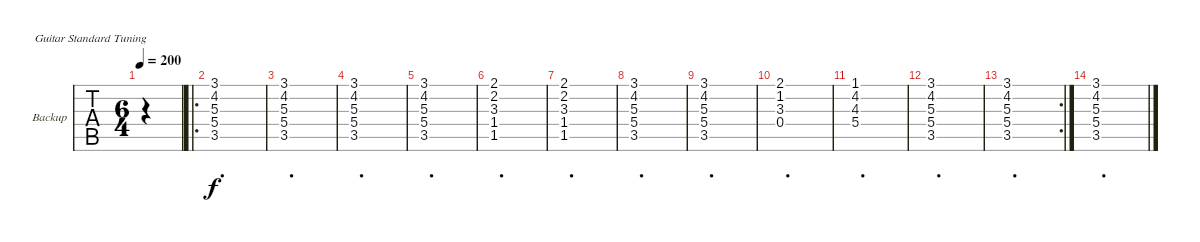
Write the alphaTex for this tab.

\defaultSystemsLayout 4
\bracketExtendMode groupsimilarinstruments
\firstSystemTrackNameOrientation horizontal
\otherSystemsTrackNameOrientation horizontal
\track ("Backup" "Backup") {instrument acousticguitarsteel}
\staff {tabs}
\tuning (E4 B3 G3 D3 A2 E2)
\ts (6 4)
\tempo 200
\clef g2
\ks eb
|
\ro
(5.4 5.3 4.2 3.1 3.5).1{d} |
(5.4 5.3 4.2 3.1 3.5).1{d} |
(5.4 5.3 4.2 3.1 3.5).1{d} |
(5.4 5.3 4.2 3.1 3.5).1{d} |
(2.1 2.2 3.3 1.4 1.5).1{d} |
(2.1 2.2 3.3 1.4 1.5).1{d} |
(5.4 5.3 4.2 3.1 3.5).1{d} |
(5.4 5.3 4.2 3.1 3.5).1{d} |
(0.4 3.3 1.2 2.1).1{d} |
(1.1 4.2 4.3 5.4).1{d} |
(5.4 5.3 4.2 3.1 3.5).1{d} |
\rc 2
(5.4 5.3 4.2 3.1 3.5).1{d} |
(5.4 5.3 4.2 3.1 3.5).1{d}
